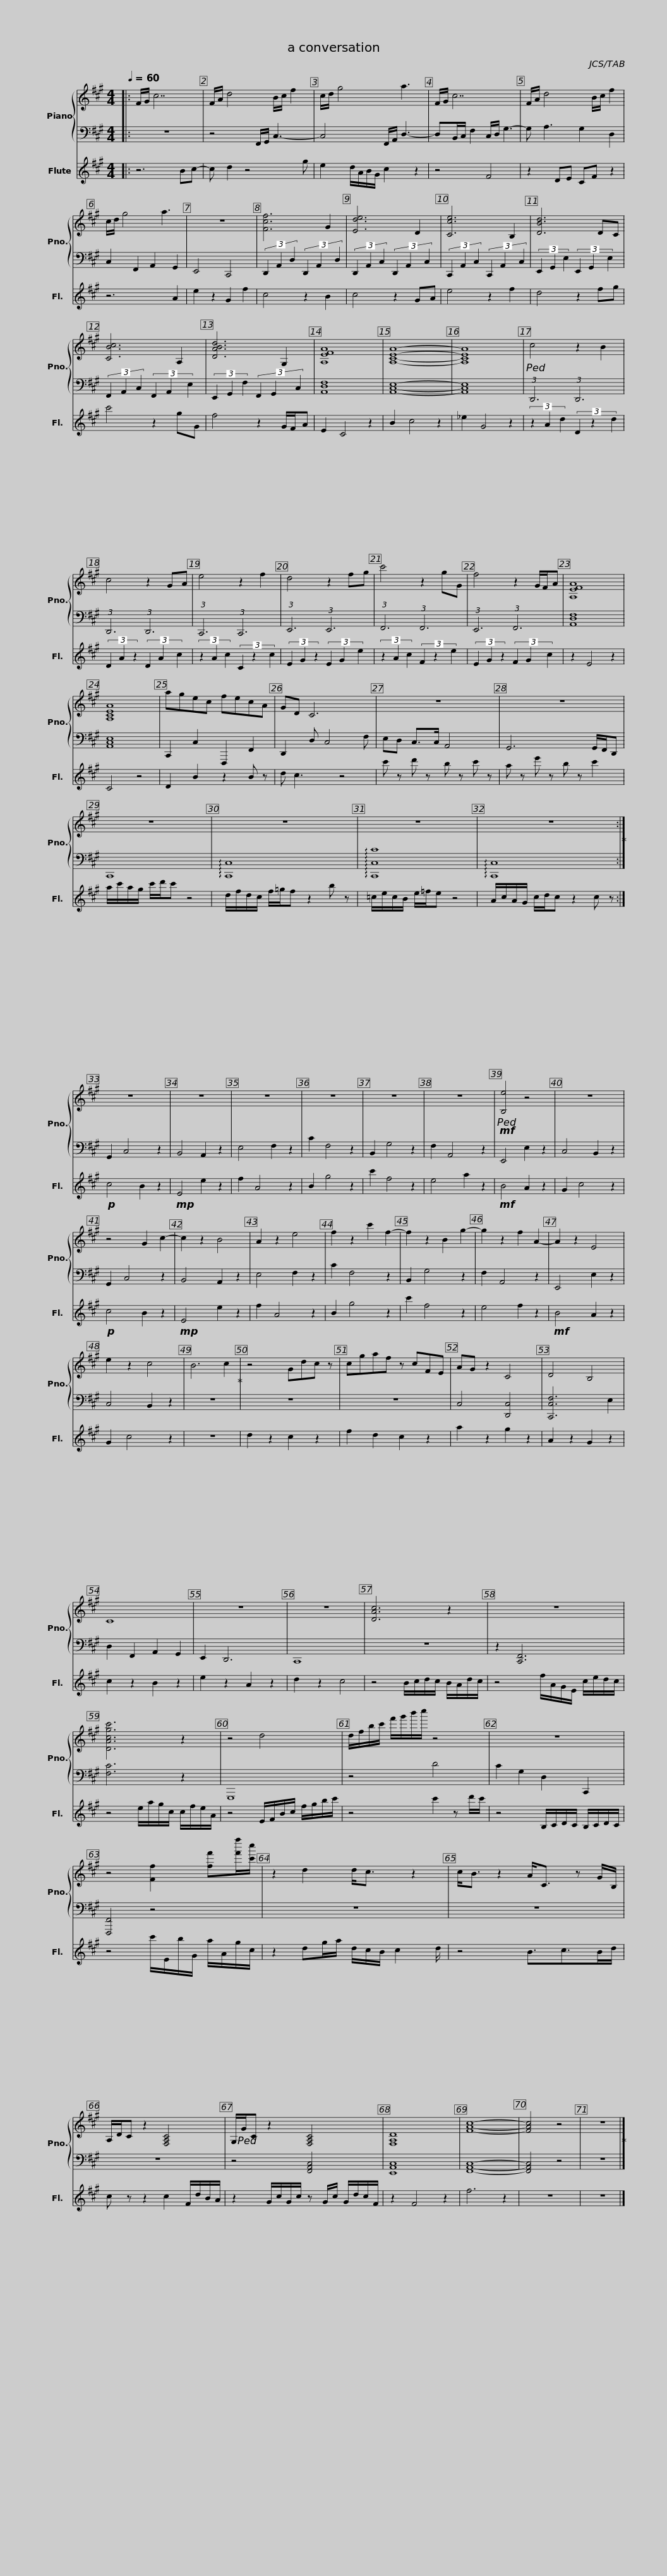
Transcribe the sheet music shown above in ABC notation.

X:1
%%score { 1 | 2 } 3
L:1/8
Q:1/4=60
M:4/4
I:linebreak $
K:A
V:1 treble
V:2 bass
V:3 treble
V:1
|: F/G/ c7 | F/A/ d4 B/c/ f2 | c/d/ g4 a3 | F/G/ c7 |$ F/A/ d4 B/c/ f2 | %5
 c/d/ g4 a3 | z8 | [Fcf]6 G2 | [Ede]6 D2 |$ [Cce]6 B,2 | %10
 [DBd]6 DC | [CBc]6 A,2 | [DABd]6 G,2 | [A,EFA]8 | [A,CEA]8- |$ %15
 [A,CEA]8 |!ped! c4 z2 B2 | c4 z2 GA | e4 z2 f2 | d4 z2 fg |$ %20
 c'4 z2 gG | f4 z2 G/F/A | [A,EFA]8 | [A,CEA]8 | agec fecA | %25
 GD C6 |$ z8 | z8 | z8 | z8 |$ %30
 z8 | z8!ped-up! :| z8 | z8 | z8 | %35
 z8 | z8 |$ z8 |!mf!!ped! [B,e]4 z4 | z8 | %40
 z4 G2 c2- | c2 z2 B4 | A2 z2 e4 | f2 z2 c'2 f2- | f2 z2 B2 g2- | %45
 g2 z2 f2 A2- |$ A2 z2 E4 | e2 z2 c4 | B6 c2!ped-up! | z4 Gdc z | %50
 cgaf z cFE | AG z2 C4 | D4 B,4 |$ C8 | z8 | %55
 z8 | [DAc]6 z2 | z8 | [DAcgc']6 z2 |$ z4 d4 | %60
 d/f/b/c'/ f'/g'/b'/c''/ z4 | z8 |$ z4 [Ff]2 [ff'][f'f'']/[c'c'']/ | z2 d2 d<c z2 | c<B z2 A<C z G/B,/ | %65
 A,/D/C z2 [F,A,C]4 |$ G,/!ped!G/C z2 [F,A,C]4 | [F,A,D]8 | [FAc]8- | [FAc]4 z4 | %70
 z8!ped-up! |] %71
V:2
|: z8 | z4 F,,/G,,/ C,3- | C,4 F,,/A,,/ D,3- | D,B,,/C,/ F,2 C,/D,/ G,3- |$ G, A,3 G,2 D,2 | %5
 C,2 F,,2 A,,2 G,,2 | E,,4 C,,4 | (3D,,2 A,,2 D,2 (3D,,2 A,,2 D,2 | (3D,,2 A,,2 C,2 (3D,,2 A,,2 C,2 |$ (3C,,2 A,,2 C,2 (3C,,2 A,,2 C,2 | %10
 (3E,,2 G,,2 E,2 (3E,,2 G,,2 E,2 | (3F,,2 A,,2 C,2 (3F,,2 A,,2 E,2 | (3E,,2 G,,2 F,2 (3F,,2 G,,2 C,2 | [A,,D,F,]8 | [A,,C,E,]8- |$ %15
 [A,,C,E,]8 | (3:2:1D,,6 (3:2:1D,,6 | (3:2:1D,,6 (3:2:1D,,6 | (3:2:1C,,6 (3:2:1C,,6 | (3:2:1E,,6 (3:2:1E,,6 |$ %20
 (3:2:1F,,6 (3:2:1F,,6 | (3:2:1E,,6 (3:2:1F,,6 | [A,,D,F,]8 | [A,,C,E,]8 | C,,2 C,2 F,,,2 F,,2 | %25
 D,,2 D, C,4 F, |$ E,D, C,>C, A,,4 | G,,6 G,,/F,,/D,, | C,,8 | !arpeggio![C,,C,]8 |$ %30
 !arpeggio![C,,C,C]8 | !arpeggio![C,,C,]8 :| G,,2 C,4 z2 | B,,4 A,,2 z2 | E,4 F,2 z2 | %35
 C2 F,4 z2 | B,,2 G,4 z2 |$ F,2 A,,4 z2 | E,,4 E,2 z2 | C,4 B,,2 z2 | %40
 G,,2 C,4 z2 | B,,4 A,,2 z2 | E,4 F,2 z2 | C2 F,4 z2 | B,,2 G,4 z2 | %45
 F,2 A,,4 z2 |$ E,,4 E,2 z2 | C,4 B,,2 z2 | z8 | z8 | %50
 z8 | C,4 [D,,C,]4 | [C,,C,F,]6 E,2 |$ D,2 F,,2 A,,2 G,,2 | E,,2 D,,6 | %55
 C,,8 | z8 | z2 [C,,F,,]6 | [F,C]6 z2 |$ G,,,8 | %60
 z4 D4 | C2 G,2 D,2 C,,2 |$ [F,,,F,,]4 z4 | z8 | z8 | %65
 z8 |$ z4 [F,,A,,C,]4 | [E,,A,,C,]8 | [F,,A,,C,]8- | [F,,A,,C,]4 z4 | %70
 z8 |] %71
V:3
|: z6 Bc- | c d2 z4 g | e2 d/A/B/G/ c2 z2 | z4 F4 |$ z2 DE CF z2 | %5
 z6 A2 | e2 z2 G2 f2 | c4 z2 B2 | c4 z2 GA |$ e4 z2 f2 | %10
 d4 z2 fg | c'4 z2 gG | f4 z2 G/F/A | E2 C4 z2 | B2 c4 z2 |$ %15
 _e2 G4 z2 | (3z2 A2 d2 (3D2 z2 d2 | (3D2 A2 z2 (3D2 A2 c2 | (3z2 A2 c2 (3C2 z2 c2 | (3E2 G2 z2 (3E2 G2 e2 |$ %20
 (3z2 A2 c2 (3F2 z2 e2 | (3E2 G2 z2 (3F2 G2 c2 | z2 E4 z2 | C4 z4 | D2 B2 z2 B z | %25
 d c3 z4 |$ c' z d' z b z c' z | a z e' z b z c'2 | a/c'/a/g/ c'/d'/c' z4 | d/f/d/c/ f/=g/f z2 b z |$ %30
 =c/e/c/B/ e/=f/e z4 | A/c/A/G/ c/d/c z2 c z :|!p! c4 B2 z2 |!mp! E4 e2 z2 | f2 A4 z2 | %35
 B2 g4 z2 | c'2 f4 z2 |$ e4 a2 z2 |!mf! B4 A2 z2 | G2 c4 z2 | %40
!p! c4 B2 z2 |!mp! E4 e2 z2 | f2 A4 z2 | B2 g4 z2 | c'2 f4 z2 | %45
 e4 f2 z2 |$!mf! B4 A2 z2 | G2 c4 z2 | z8 | d2 z2 c2 z2 | %50
 f2 d2 c2 z2 | a2 z2 g2 z2 | A2 z2 G2 z2 |$ c2 z2 B2 z2 | e2 z2 A2 z2 | %55
 d2 z2 c4 | z4 B/c/d/c/ B/A/d/c/ | z4 f/A/G/E/ c/e/d/c/ | z4 e/a/g/c/ c/f/e/A/ |$ z4 E/F/B/c/ f/g/b/c'/ | %60
 z4 c'2 z d'/c'/ | z4 B,/C/D/C/ B,/C/D/C/ |$ z4 c'/E/b/G/ a/A/g/c/ | z2 dg/a/ d/c/B/ c2 d/ | z4 B3/2c>Bd/ | %65
 c z z2 c2 F/d/B/A/ |$ z2 G/c/G/c/ z G/c/ G/d/c/F/ | z2 F4 z2 | f6 z2 | z8 | %70
 z8 |] %71
